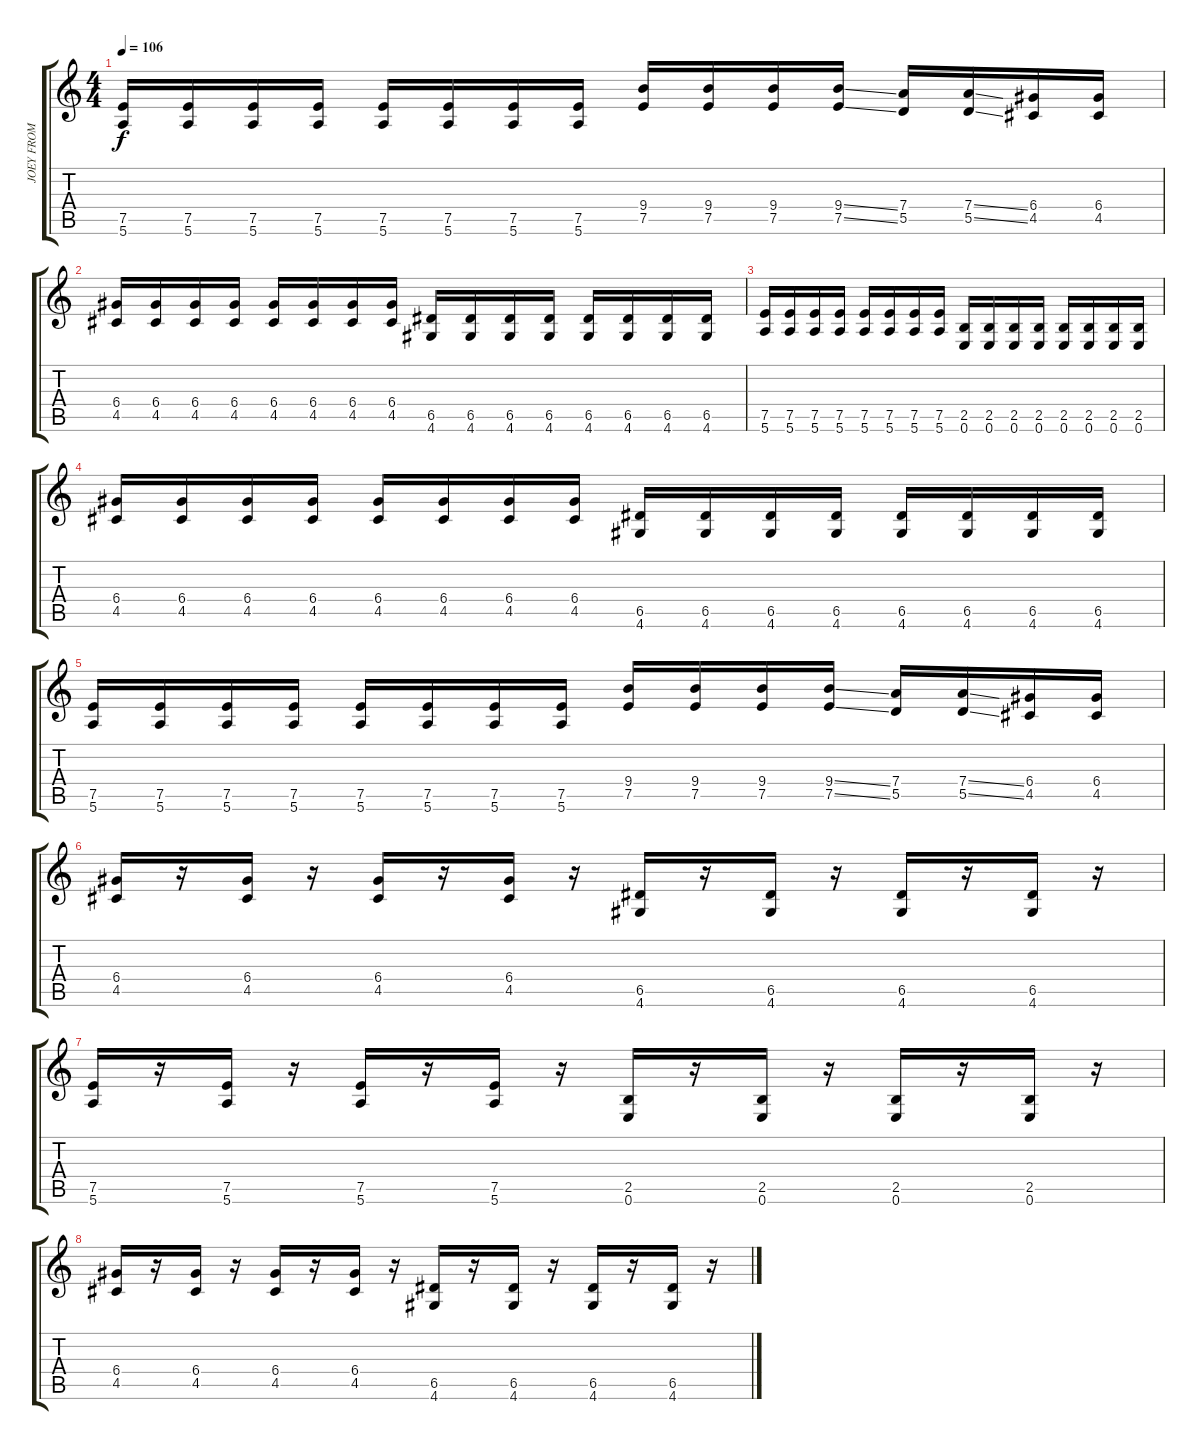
\track ("JOEY FROM SLIPKNOT" "JOEY FROM ") {instrument distortionguitar}
\staff {score tabs}
\tuning (E4 B3 G3 D3 A2 E2) {hide}
\ts (4 4)
\tempo 106
\clef g2
\ks c
(7.5 5.6).16{dy f} (7.5 5.6).16 (7.5 5.6).16 (7.5 5.6).16 (7.5 5.6).16 (7.5 5.6).16 (7.5 5.6).16 (7.5 5.6).16 (9.4 7.5).16 (9.4 7.5).16 (9.4 7.5).16 (9.4{ss} 7.5{ss}).16 (7.4 5.5).16 (7.4{ss} 5.5{ss}).16 (6.4 4.5).16 (6.4 4.5).16 |
(6.4 4.5).16 (6.4 4.5).16 (6.4 4.5).16 (6.4 4.5).16 (6.4 4.5).16 (6.4 4.5).16 (6.4 4.5).16 (6.4 4.5).16 (6.5 4.6).16 (6.5 4.6).16 (6.5 4.6).16 (6.5 4.6).16 (6.5 4.6).16 (6.5 4.6).16 (6.5 4.6).16 (6.5 4.6).16 |
(7.5 5.6).16 (7.5 5.6).16 (7.5 5.6).16 (7.5 5.6).16 (7.5 5.6).16 (7.5 5.6).16 (7.5 5.6).16 (7.5 5.6).16 (2.5 0.6).16 (2.5 0.6).16 (2.5 0.6).16 (2.5 0.6).16 (2.5 0.6).16 (2.5 0.6).16 (2.5 0.6).16 (2.5 0.6).16 |
(6.4 4.5).16 (6.4 4.5).16 (6.4 4.5).16 (6.4 4.5).16 (6.4 4.5).16 (6.4 4.5).16 (6.4 4.5).16 (6.4 4.5).16 (6.5 4.6).16 (6.5 4.6).16 (6.5 4.6).16 (6.5 4.6).16 (6.5 4.6).16 (6.5 4.6).16 (6.5 4.6).16 (6.5 4.6).16 |
(7.5 5.6).16 (7.5 5.6).16 (7.5 5.6).16 (7.5 5.6).16 (7.5 5.6).16 (7.5 5.6).16 (7.5 5.6).16 (7.5 5.6).16 (9.4 7.5).16 (9.4 7.5).16 (9.4 7.5).16 (9.4{ss} 7.5{ss}).16 (7.4 5.5).16 (7.4{ss} 5.5{ss}).16 (6.4 4.5).16 (6.4 4.5).16 |
(6.4 4.5).16 r.16 (6.4 4.5).16 r.16 (6.4 4.5).16 r.16 (6.4 4.5).16 r.16 (6.5 4.6).16 r.16 (6.5 4.6).16 r.16 (6.5 4.6).16 r.16 (6.5 4.6).16 r.16 |
(7.5 5.6).16 r.16 (7.5 5.6).16 r.16 (7.5 5.6).16 r.16 (7.5 5.6).16 r.16 (2.5 0.6).16 r.16 (2.5 0.6).16 r.16 (2.5 0.6).16 r.16 (2.5 0.6).16 r.16 |
(6.4 4.5).16 r.16 (6.4 4.5).16 r.16 (6.4 4.5).16 r.16 (6.4 4.5).16 r.16 (6.5 4.6).16 r.16 (6.5 4.6).16 r.16 (6.5 4.6).16 r.16 (6.5 4.6).16 r.16
